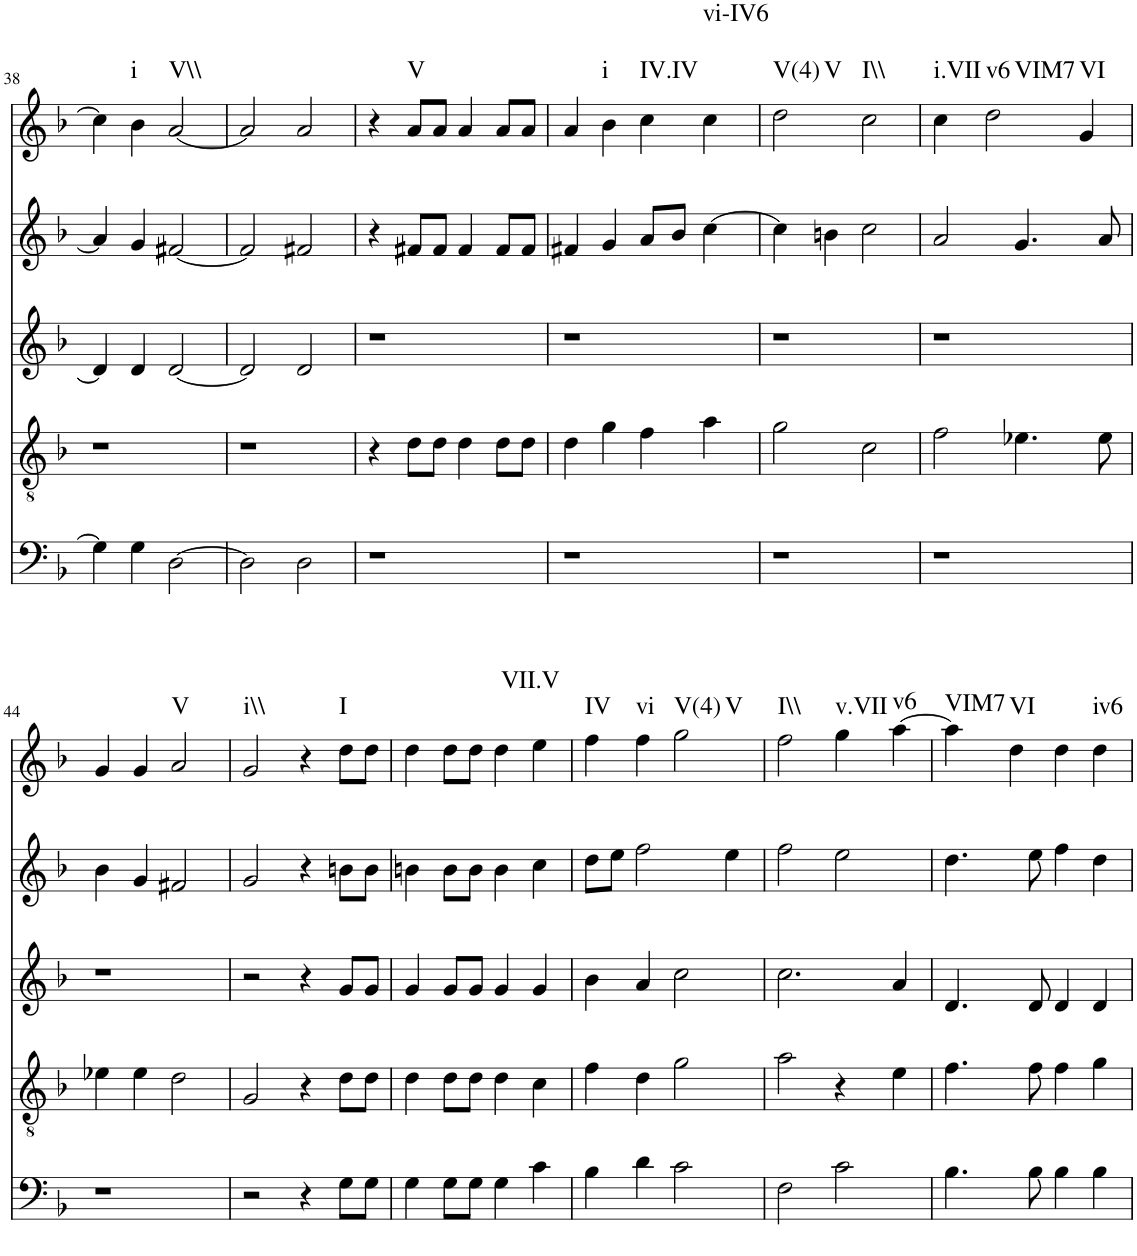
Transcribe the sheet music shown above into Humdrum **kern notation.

**kern	**kern	**kern	**kern	**kern	**harte
*part5	*part4	*part3	*part2	*part1	*part1
*staff5	*staff4	*staff3	*staff2	*staff1	*
*I"vox	*I"vox	*I"vox	*I"vox	*I"vox	*
!!LO:PB:g=z
*clefF4	*clefGv2	*clefG2	*clefG2	*clefG2	*
*k[b-]	*k[b-]	*k[b-]	*k[b-]	*k[b-]	*
*M4/4	*M4/4	*M4/4	*M4/4	*M4/4	*
=38	=38	=38	=38	=38	=38
4G\]	1r	4d/]	4a/]	4cc\]	.
!	!	!	!	!	!LO:H:kt=i
4G\	.	4d/	4g/	4b-\	N
!	!	!	!	!	!LO:H:kt=V\\
[2D\	.	[2d/	[2f#X/	[2a/	N
=39	=39	=39	=39	=39	=39
2D\]	1r	2d/]	2f#/]	2a/]	.
2D\	.	2d/	2f#X/	2a/	.
=40	=40	=40	=40	=40	=40
1r	4r	1r	4r	4r	.
!	!	!	!	!	!LO:H:kt=V
.	8d\L	.	8f#X/L	8a/L	N
.	8d\J	.	8f#/J	8a/J	.
.	4d\	.	4f#/	4a/	.
.	8d\L	.	8f#/L	8a/L	.
.	8d\J	.	8f#/J	8a/J	.
=41	=41	=41	=41	=41	=41
1r	4d\	1r	4f#X/	4a/	.
!	!	!	!	!	!LO:H:kt=i
.	4g\	.	4g/	4b-\	N
!	!	!	!	!	!LO:H:kt=IV.IV
.	4f\	.	8a/L	4cc\	N
.	.	.	8b-/J	.	.
!	!	!	!	!	!LO:H:kt=vi-IV6
.	4a\	.	[4cc\	4cc\	N
=42	=42	=42	=42	=42	=42
!	!	!	!	!	!LO:H:n=1:kt=V(4)
!	!	!	!	!	!LO:H:n=2:kt=V
1r	2g\	1r	4cc\]	2dd\	N N
.	.	.	4bn\	.	.
!	!	!	!	!	!LO:H:kt=I\\
.	2c\	.	2cc\	2cc\	N
=43	=43	=43	=43	=43	=43
!	!	!	!	!	!LO:H:kt=i.VII
1r	2f\	1r	2a/	4cc\	N
!	!	!	!	!	!LO:H:n=1:kt=v6
!	!	!	!	!	!LO:H:n=2:kt=VIM7
.	.	.	.	2dd\	N N
.	4.e-X\	.	4.g/	.	.
!	!	!	!	!	!LO:H:kt=VI
.	.	.	.	4g/	N
.	8e-\	.	8a/	.	.
!!LO:LB:g=z
=44	=44	=44	=44	=44	=44
1r	4e-X\	1r	4b-\	4g/	.
.	4e-\	.	4g/	4g/	.
!	!	!	!	!	!LO:H:kt=V
.	2d\	.	2f#X/	2a/	N
=45	=45	=45	=45	=45	=45
!	!	!	!	!	!LO:H:kt=i\\
2r	2G/	2r	2g/	2g/	N
4r	4r	4r	4r	4r	.
!	!	!	!	!	!LO:H:kt=I
8G\L	8d\L	8g/L	8bn\L	8dd\L	N
8G\J	8d\J	8g/J	8b\J	8dd\J	.
=46	=46	=46	=46	=46	=46
4G\	4d\	4g/	4bn\	4dd\	.
8G\L	8d\L	8g/L	8b\L	8dd\L	.
8G\J	8d\J	8g/J	8b\J	8dd\J	.
4G\	4d\	4g/	4b\	4dd\	.
!	!	!	!	!	!LO:H:kt=VII.V
4c\	4c\	4g/	4cc\	4ee\	N
=47	=47	=47	=47	=47	=47
!	!	!	!	!	!LO:H:kt=IV
4B-\	4f\	4b-\	8dd\L	4ff\	N
.	.	.	8ee\J	.	.
!	!	!	!	!	!LO:H:kt=vi
4d\	4d\	4a/	2ff\	4ff\	N
!	!	!	!	!	!LO:H:n=1:kt=V(4)
!	!	!	!	!	!LO:H:n=2:kt=V
2c\	2g\	2cc\	.	2gg\	N N
.	.	.	4ee\	.	.
=48	=48	=48	=48	=48	=48
!	!	!	!	!	!LO:H:kt=I\\
2F\	2a\	2.cc\	2ff\	2ff\	N
!	!	!	!	!	!LO:H:kt=v.VII
2c\	4r	.	2ee\	4gg\	N
!	!	!	!	!	!LO:H:kt=v6
.	4e\	4a/	.	[4aa\	N
=49	=49	=49	=49	=49	=49
!	!	!	!	!	!LO:H:kt=VIM7
4.B-\	4.f\	4.d/	4.dd\	4aa\]	N
!	!	!	!	!	!LO:H:kt=VI
.	.	.	.	4dd\	N
8B-\	8f\	8d/	8ee\	.	.
4B-\	4f\	4d/	4ff\	4dd\	.
!	!	!	!	!	!LO:H:kt=iv6
4B-\	4g\	4d/	4dd\	4dd\	N
=	=	=	=	=	=
*-	*-	*-	*-	*-	*-
